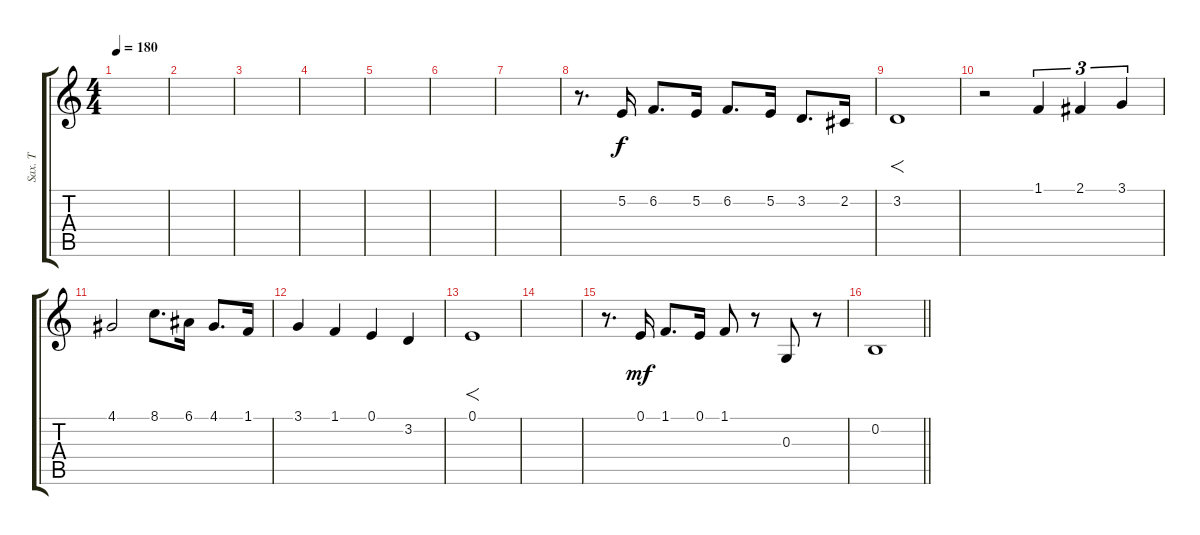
\track ("Sax. T" "Sax. T") {instrument tenorsax}
\staff {score tabs}
\tuning (E4 B3 G3 D3 A2 E2) {hide}
\ts (4 4)
\tempo 180
\clef g2
\ks c
|
|
|
|
|
|
|
r.8{d} 5.2.16 6.2.8{d} 5.2.16 6.2.8{d} 5.2.16 3.2.8{d} 2.2.16 |
3.2.1{f} |
r.2 1.1.4{tu (3 2)} 2.1.4{tu (3 2)} 3.1.4{tu (3 2)} |
4.1.2 8.1.8{d} 6.1.16 4.1.8{d} 1.1.16 |
3.1.4 1.1.4 0.1.4 3.2.4 |
0.1.1{f} |
|
r.8{d} 0.1.16{dy mf} 1.1.8{d} 0.1.16 1.1.8 r.8 0.3.8 r.8 |
\barLineRight lightlight
0.2.1
